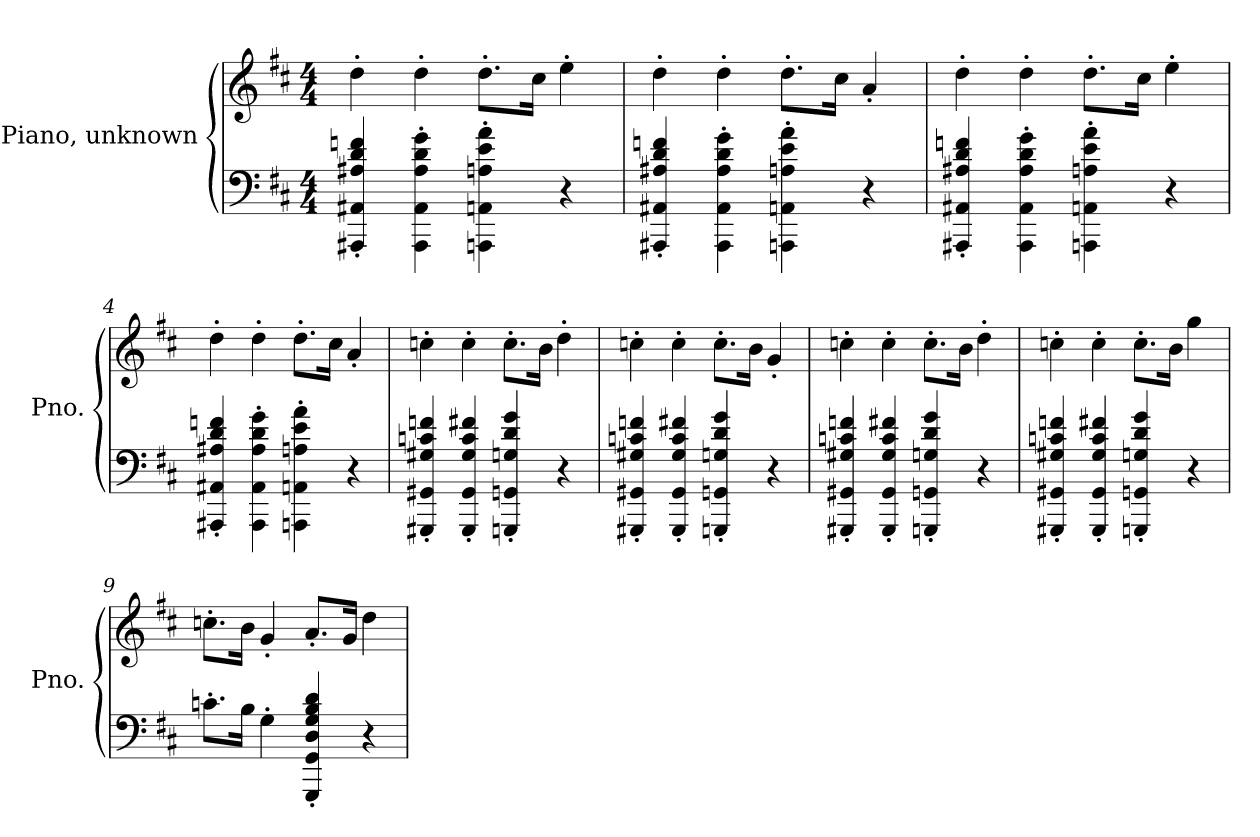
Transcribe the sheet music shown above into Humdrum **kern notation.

**kern	**kern
*part1	*part1
*staff2	*staff1
*I"Piano, unknown	*
*I'Pno.	*
*clefF4	*clefG2
*k[f#c#]	*k[f#c#]
*M4/4	*M4/4
*MM120	*MM120
=1	=1
4AAA#X/' 4AA#X/' 4A#X/' 4d/' 4fn/'	4dd'\
4AAA#\' 4AA#\' 4A#\' 4d\' 4g\'	4dd'\
4AAAn\' 4AAn\' 4An\' 4e\' 4a\'	8.dd'\L
.	16cc#\Jk
4r	4ee'\
=2	=2
4AAA#X/' 4AA#X/' 4A#X/' 4d/' 4fn/'	4dd'\
4AAA#\' 4AA#\' 4A#\' 4d\' 4g\'	4dd'\
4AAAn\' 4AAn\' 4An\' 4e\' 4a\'	8.dd'\L
.	16cc#\Jk
4r	4a'/
=3	=3
4AAA#X/' 4AA#X/' 4A#X/' 4d/' 4fn/'	4dd'\
4AAA#\' 4AA#\' 4A#\' 4d\' 4g\'	4dd'\
4AAAn\' 4AAn\' 4An\' 4e\' 4a\'	8.dd'\L
.	16cc#\Jk
4r	4ee'\
=4	=4
4AAA#X/' 4AA#X/' 4A#X/' 4d/' 4fn/'	4dd'\
4AAA#\' 4AA#\' 4A#\' 4d\' 4g\'	4dd'\
4AAAn\' 4AAn\' 4An\' 4e\' 4a\'	8.dd'\L
.	16cc#\Jk
4r	4a'/
=5	=5
4GGG#X/' 4GG#X/' 4G#X/' 4cn/' 4fn/'	4ccn'\
4GGG#/' 4GG#/' 4G#/' 4c/' 4f#X/'	4cc'\
4GGGn/' 4GGn/' 4Gn/' 4d/' 4g/'	8.cc'\L
.	16b\Jk
4r	4dd'\
!!LO:LB:g=z
=6	=6
4GGG#X/' 4GG#X/' 4G#X/' 4cn/' 4fn/'	4ccn'\
4GGG#/' 4GG#/' 4G#/' 4c/' 4f#X/'	4cc'\
4GGGn/' 4GGn/' 4Gn/' 4d/' 4g/'	8.cc'\L
.	16b\Jk
4r	4g'/
=7	=7
4GGG#X/' 4GG#X/' 4G#X/' 4cn/' 4fn/'	4ccn'\
4GGG#/' 4GG#/' 4G#/' 4c/' 4f#X/'	4cc'\
4GGGn/' 4GGn/' 4Gn/' 4d/' 4g/'	8.cc'\L
.	16b\Jk
4r	4dd'\
=8	=8
4GGG#X/' 4GG#X/' 4G#X/' 4cn/' 4fn/'	4ccn'\
4GGG#/' 4GG#/' 4G#/' 4c/' 4f#X/'	4cc'\
4GGGn/' 4GGn/' 4Gn/' 4d/' 4g/'	8.cc'\L
.	16b\Jk
4r	4gg\
=9	=9
8.cn'\L	8.ccn'\L
16B\Jk	16b\Jk
4G'\	4g'/
4GGG/' 4GG/' 4D/' 4G/' 4B/' 4d/'	8.a'/L
.	16g/Jk
4r	4dd\
=	=
*-	*-
